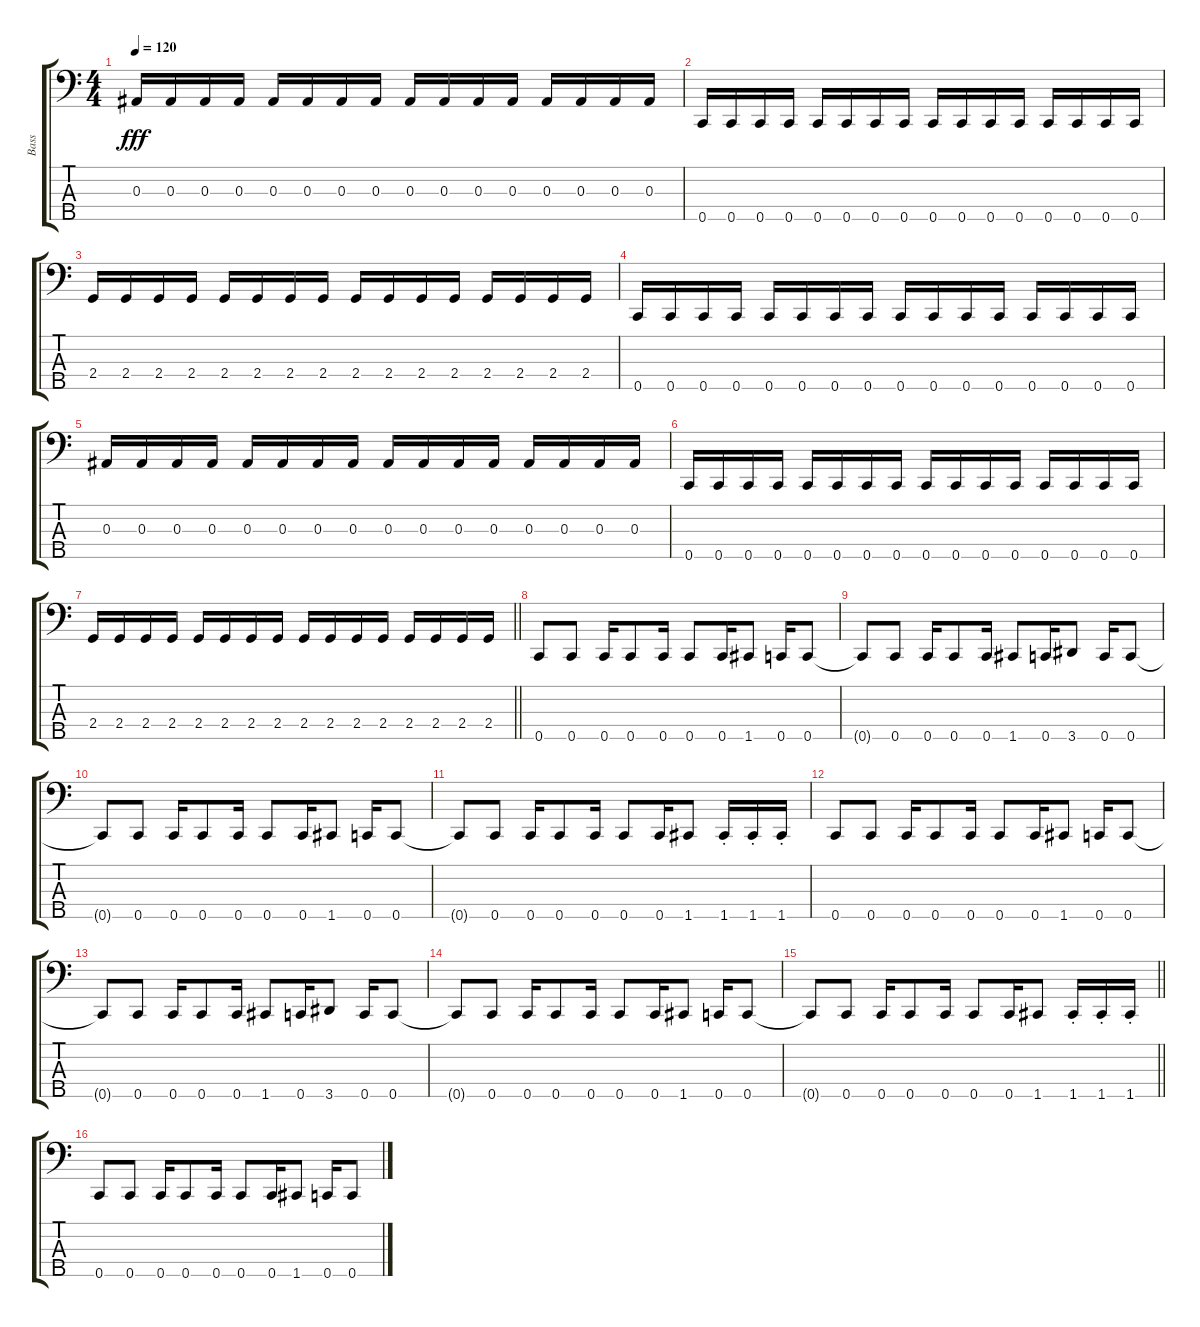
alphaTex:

\track ("Bass" "Bass") {instrument electricbasspick}
\staff {score tabs}
\tuning (Ab2 Eb2 Bb1 F1 C1) {hide}
\ts (4 4)
\tempo 120
\clef f4
\ks c
0.3.16{dy fff} 0.3.16 0.3.16 0.3.16 0.3.16 0.3.16 0.3.16 0.3.16 0.3.16 0.3.16 0.3.16 0.3.16 0.3.16 0.3.16 0.3.16 0.3.16 |
0.5.16 0.5.16 0.5.16 0.5.16 0.5.16 0.5.16 0.5.16 0.5.16 0.5.16 0.5.16 0.5.16 0.5.16 0.5.16 0.5.16 0.5.16 0.5.16 |
2.4.16 2.4.16 2.4.16 2.4.16 2.4.16 2.4.16 2.4.16 2.4.16 2.4.16 2.4.16 2.4.16 2.4.16 2.4.16 2.4.16 2.4.16 2.4.16 |
0.5.16 0.5.16 0.5.16 0.5.16 0.5.16 0.5.16 0.5.16 0.5.16 0.5.16 0.5.16 0.5.16 0.5.16 0.5.16 0.5.16 0.5.16 0.5.16 |
0.3.16 0.3.16 0.3.16 0.3.16 0.3.16 0.3.16 0.3.16 0.3.16 0.3.16 0.3.16 0.3.16 0.3.16 0.3.16 0.3.16 0.3.16 0.3.16 |
0.5.16 0.5.16 0.5.16 0.5.16 0.5.16 0.5.16 0.5.16 0.5.16 0.5.16 0.5.16 0.5.16 0.5.16 0.5.16 0.5.16 0.5.16 0.5.16 |
\barLineRight lightlight
2.4.16 2.4.16 2.4.16 2.4.16 2.4.16 2.4.16 2.4.16 2.4.16 2.4.16 2.4.16 2.4.16 2.4.16 2.4.16 2.4.16 2.4.16 2.4.16 |
\section ("" " ")
0.5.8 0.5.8 0.5.16 0.5.8 0.5.16 0.5.8 0.5.16 1.5.8 0.5.16 0.5.8 |
0.5{t}.8 0.5.8 0.5.16 0.5.8 0.5.16 1.5.8 0.5.16 3.5.8 0.5.16 0.5.8 |
0.5{t}.8 0.5.8 0.5.16 0.5.8 0.5.16 0.5.8 0.5.16 1.5.8 0.5.16 0.5.8 |
0.5{t}.8 0.5.8 0.5.16 0.5.8 0.5.16 0.5.8 0.5.16 1.5.8 1.5{st}.16 1.5{st}.16 1.5{st}.16 |
0.5.8 0.5.8 0.5.16 0.5.8 0.5.16 0.5.8 0.5.16 1.5.8 0.5.16 0.5.8 |
0.5{t}.8 0.5.8 0.5.16 0.5.8 0.5.16 1.5.8 0.5.16 3.5.8 0.5.16 0.5.8 |
0.5{t}.8 0.5.8 0.5.16 0.5.8 0.5.16 0.5.8 0.5.16 1.5.8 0.5.16 0.5.8 |
\barLineRight lightlight
0.5{t}.8 0.5.8 0.5.16 0.5.8 0.5.16 0.5.8 0.5.16 1.5.8 1.5{st}.16 1.5{st}.16 1.5{st}.16 |
\section ("" " ")
0.5.8 0.5.8 0.5.16 0.5.8 0.5.16 0.5.8 0.5.16 1.5.8 0.5.16 0.5.8
